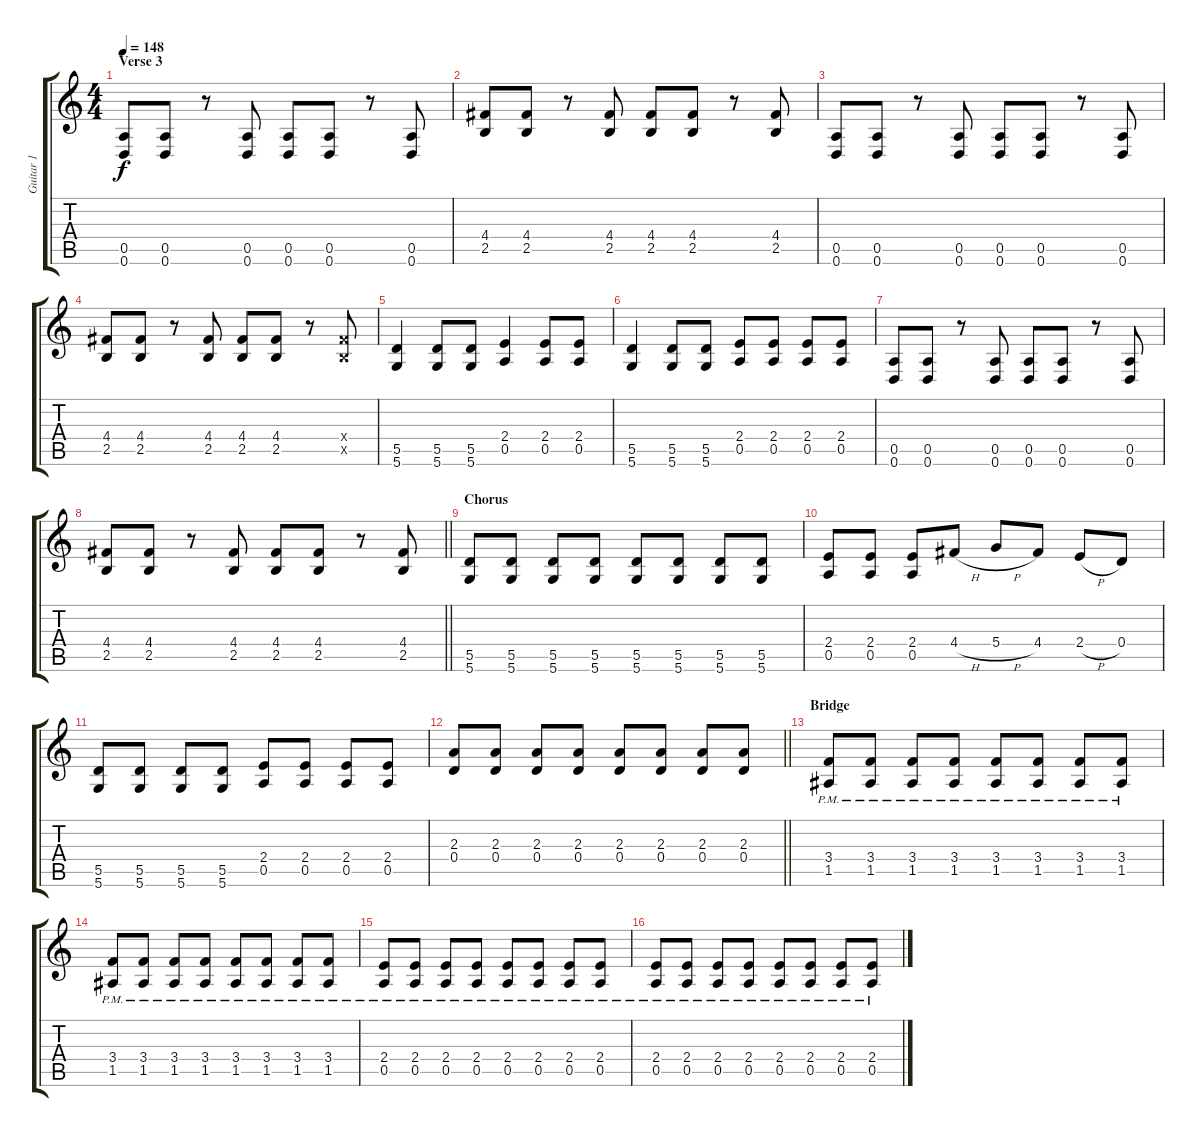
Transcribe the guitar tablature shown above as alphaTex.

\track ("Guitar 1" "Guitar 1") {instrument distortionguitar}
\staff {score tabs}
\tuning (E4 B3 G3 D3 A2 D2) {hide}
\ts (4 4)
\section ("" "Verse 3")
\tempo 148
\clef g2
\ks c
(0.5 0.6).8{dy f} (0.5 0.6).8 r.8 (0.5 0.6).8 (0.5 0.6).8 (0.5 0.6).8 r.8 (0.5 0.6).8 |
(4.4 2.5).8 (4.4 2.5).8 r.8 (4.4 2.5).8 (4.4 2.5).8 (4.4 2.5).8 r.8 (4.4 2.5).8 |
(0.5 0.6).8 (0.5 0.6).8 r.8 (0.5 0.6).8 (0.5 0.6).8 (0.5 0.6).8 r.8 (0.5 0.6).8 |
(4.4 2.5).8 (4.4 2.5).8 r.8 (4.4 2.5).8 (4.4 2.5).8 (4.4 2.5).8 r.8 (4.4{x} 2.5{x}).8 |
(5.5 5.6).4 (5.5 5.6).8 (5.5 5.6).8 (2.4 0.5).4 (2.4 0.5).8 (2.4 0.5).8 |
(5.5 5.6).4 (5.5 5.6).8 (5.5 5.6).8 (2.4 0.5).8 (2.4 0.5).8 (2.4 0.5).8 (2.4 0.5).8 |
(0.5 0.6).8 (0.5 0.6).8 r.8 (0.5 0.6).8 (0.5 0.6).8 (0.5 0.6).8 r.8 (0.5 0.6).8 |
\barLineRight lightlight
(4.4 2.5).8 (4.4 2.5).8 r.8 (4.4 2.5).8 (4.4 2.5).8 (4.4 2.5).8 r.8 (4.4 2.5).8 |
\section ("" "Chorus")
(5.5 5.6).8 (5.5 5.6).8 (5.5 5.6).8 (5.5 5.6).8 (5.5 5.6).8 (5.5 5.6).8 (5.5 5.6).8 (5.5 5.6).8 |
(2.4 0.5).8 (2.4 0.5).8 (2.4 0.5).8 4.4{h}.8 5.4{h}.8 4.4.8 2.4{h}.8 0.4.8 |
(5.5 5.6).8 (5.5 5.6).8 (5.5 5.6).8 (5.5 5.6).8 (2.4 0.5).8 (2.4 0.5).8 (2.4 0.5).8 (2.4 0.5).8 |
\barLineRight lightlight
(2.3 0.4).8 (2.3 0.4).8 (2.3 0.4).8 (2.3 0.4).8 (2.3 0.4).8 (2.3 0.4).8 (2.3 0.4).8 (2.3 0.4).8 |
\section ("" "Bridge")
(3.4{pm} 1.5{pm}).8 (3.4{pm} 1.5{pm}).8 (3.4{pm} 1.5{pm}).8 (3.4{pm} 1.5{pm}).8 (3.4{pm} 1.5{pm}).8 (3.4{pm} 1.5{pm}).8 (3.4{pm} 1.5{pm}).8 (3.4{pm} 1.5{pm}).8 |
(3.4{pm} 1.5{pm}).8 (3.4{pm} 1.5{pm}).8 (3.4{pm} 1.5{pm}).8 (3.4{pm} 1.5{pm}).8 (3.4{pm} 1.5{pm}).8 (3.4{pm} 1.5{pm}).8 (3.4{pm} 1.5{pm}).8 (3.4{pm} 1.5{pm}).8 |
(2.4{pm} 0.5{pm}).8 (2.4{pm} 0.5{pm}).8 (2.4{pm} 0.5{pm}).8 (2.4{pm} 0.5{pm}).8 (2.4{pm} 0.5{pm}).8 (2.4{pm} 0.5{pm}).8 (2.4{pm} 0.5{pm}).8 (2.4{pm} 0.5{pm}).8 |
(2.4{pm} 0.5{pm}).8 (2.4{pm} 0.5{pm}).8 (2.4{pm} 0.5{pm}).8 (2.4{pm} 0.5{pm}).8 (2.4{pm} 0.5{pm}).8 (2.4{pm} 0.5{pm}).8 (2.4{pm} 0.5{pm}).8 (2.4{pm} 0.5{pm}).8
